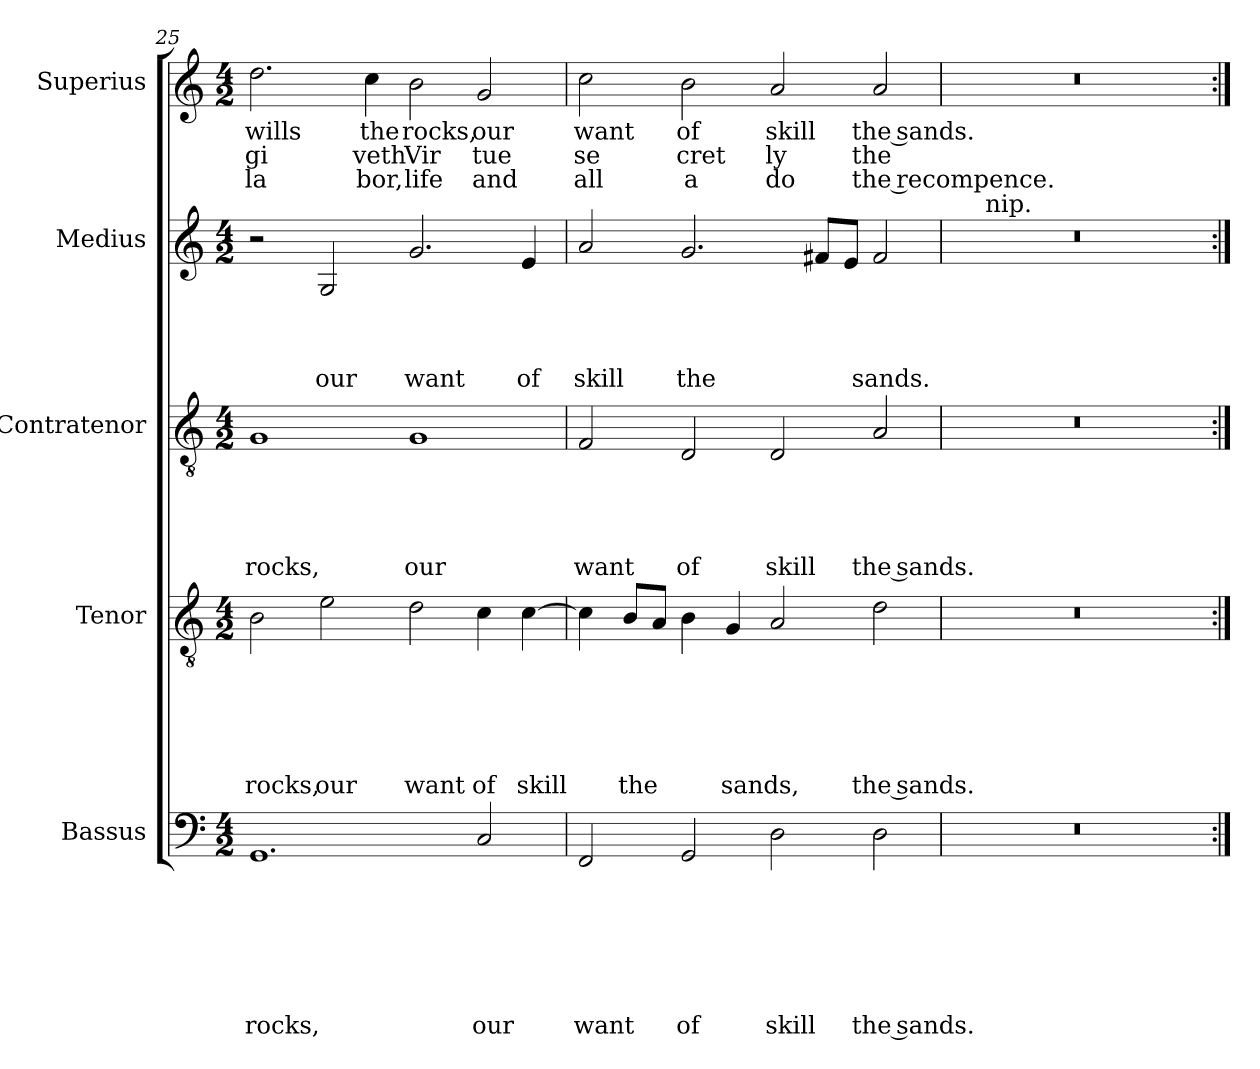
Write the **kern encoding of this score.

**kern	**text	**text	**text	**text	**text	**text	**text	**kern	**text	**text	**text	**text	**text	**text	**kern	**text	**text	**text	**text	**text	**kern	**text	**text	**text	**text	**kern	**text	**text	**text
*part5	*part5	*part5	*part5	*part5	*part5	*part5	*part5	*part4	*part4	*part4	*part4	*part4	*part4	*part4	*part3	*part3	*part3	*part3	*part3	*part3	*part2	*part2	*part2	*part2	*part2	*part1	*part1	*part1	*part1
*staff5	*staff5	*staff5	*staff5	*staff5	*staff5	*staff5	*staff5	*staff4	*staff4	*staff4	*staff4	*staff4	*staff4	*staff4	*staff3	*staff3	*staff3	*staff3	*staff3	*staff3	*staff2	*staff2	*staff2	*staff2	*staff2	*staff1	*staff1	*staff1	*staff1
*I"Bassus	*	*	*	*	*	*	*	*I"Tenor	*	*	*	*	*	*	*I"Contratenor	*	*	*	*	*	*I"Medius	*	*	*	*	*I"Superius	*	*	*
*clefF4	*	*	*	*	*	*	*	*clefGv2	*	*	*	*	*	*	*clefGv2	*	*	*	*	*	*clefG2	*	*	*	*	*clefG2	*	*	*
*k[]	*	*	*	*	*	*	*	*k[]	*	*	*	*	*	*	*k[]	*	*	*	*	*	*k[]	*	*	*	*	*k[]	*	*	*
*C:	*	*	*	*	*	*	*	*C:	*	*	*	*	*	*	*C:	*	*	*	*	*	*C:	*	*	*	*	*C:	*	*	*
*M4/2	*	*	*	*	*	*	*	*M4/2	*	*	*	*	*	*	*M4/2	*	*	*	*	*	*M4/2	*	*	*	*	*M4/2	*	*	*
=25	=25	=25	=25	=25	=25	=25	=25	=25	=25	=25	=25	=25	=25	=25	=25	=25	=25	=25	=25	=25	=25	=25	=25	=25	=25	=25	=25	=25	=25
!	!	!	!	!	!	!	!LO:LY:b	!	!	!	!	!	!	!LO:LY:b	!	!	!	!	!	!LO:LY:b	!	!	!	!	!	!	!LO:LY:b	!LO:LY:b	!LO:LY:b
1.GG	.	.	.	.	.	.	rocks,	2B\	.	.	.	.	.	rocks,	1G	.	.	.	.	rocks,	2r	.	.	.	.	2.dd\	wills	gi	la
!	!	!	!	!	!	!	!	!	!	!	!	!	!	!LO:LY:b	!	!	!	!	!	!	!	!	!	!	!LO:LY:b	!	!	!	!
.	.	.	.	.	.	.	.	2e\	.	.	.	.	.	our	.	.	.	.	.	.	2G/	.	.	.	our	.	.	.	.
!	!	!	!	!	!	!	!	!	!	!	!	!	!	!	!	!	!	!	!	!	!	!	!	!	!	!	!LO:LY:b	!LO:LY:b	!LO:LY:b
.	.	.	.	.	.	.	.	.	.	.	.	.	.	.	.	.	.	.	.	.	.	.	.	.	.	4cc\	the	veth	bor,
!	!	!	!	!	!	!	!	!	!	!	!	!	!	!LO:LY:b	!	!	!	!	!	!LO:LY:b	!	!	!	!	!LO:LY:b	!	!LO:LY:b	!LO:LY:b	!LO:LY:b
.	.	.	.	.	.	.	.	2d\	.	.	.	.	.	want	1G	.	.	.	.	our	2.g/	.	.	.	want	2b\	rocks,	Vir	life
!	!	!	!	!	!	!	!LO:LY:b	!	!	!	!	!	!	!LO:LY:b	!	!	!	!	!	!	!	!	!	!	!	!	!LO:LY:b	!LO:LY:b	!LO:LY:b
2C/	.	.	.	.	.	.	our	4c\	.	.	.	.	.	of	.	.	.	.	.	.	.	.	.	.	.	2g/	our	tue	and
!	!	!	!	!	!	!	!	!	!	!	!	!	!	!LO:LY:b	!	!	!	!	!	!	!	!	!	!	!LO:LY:b	!	!	!	!
.	.	.	.	.	.	.	.	[>4c\	.	.	.	.	.	skill	.	.	.	.	.	.	4e/	.	.	.	of	.	.	.	.
=26	=26	=26	=26	=26	=26	=26	=26	=26	=26	=26	=26	=26	=26	=26	=26	=26	=26	=26	=26	=26	=26	=26	=26	=26	=26	=26	=26	=26	=26
!	!	!	!	!	!	!	!LO:LY:b	!	!	!	!	!	!	!	!	!	!	!	!	!LO:LY:b	!	!	!	!	!LO:LY:b	!	!LO:LY:b	!LO:LY:b	!LO:LY:b
2FF/	.	.	.	.	.	.	want	4c\]	.	.	.	.	.	.	2F/	.	.	.	.	want	2a/	.	.	.	skill	2cc\	want	se	all
!	!	!	!	!	!	!	!	!	!	!	!	!	!	!LO:LY:b	!	!	!	!	!	!	!	!	!	!	!	!	!	!	!
.	.	.	.	.	.	.	.	8B/L	.	.	.	.	.	the	.	.	.	.	.	.	.	.	.	.	.	.	.	.	.
.	.	.	.	.	.	.	.	8A/J	.	.	.	.	.	.	.	.	.	.	.	.	.	.	.	.	.	.	.	.	.
!	!	!	!	!	!	!	!LO:LY:b	!	!	!	!	!	!	!	!	!	!	!	!	!LO:LY:b	!	!	!	!	!LO:LY:b	!	!LO:LY:b	!LO:LY:b	!LO:LY:b
2GG/	.	.	.	.	.	.	of	4B\	.	.	.	.	.	.	2D/	.	.	.	.	of	2.g/	.	.	.	the	2b\	of	cret	a
!	!	!	!	!	!	!	!	!	!	!	!	!	!	!LO:LY:b	!	!	!	!	!	!	!	!	!	!	!	!	!	!	!
.	.	.	.	.	.	.	.	4G/	.	.	.	.	.	sands,	.	.	.	.	.	.	.	.	.	.	.	.	.	.	.
!	!	!	!	!	!	!	!LO:LY:b	!	!	!	!	!	!	!	!	!	!	!	!	!LO:LY:b	!	!	!	!	!	!	!LO:LY:b	!LO:LY:b	!LO:LY:b
2D\	.	.	.	.	.	.	skill	2A/	.	.	.	.	.	.	2D/	.	.	.	.	skill	.	.	.	.	.	2a/	skill	ly	do
.	.	.	.	.	.	.	.	.	.	.	.	.	.	.	.	.	.	.	.	.	8f#X/L	.	.	.	.	.	.	.	.
.	.	.	.	.	.	.	.	.	.	.	.	.	.	.	.	.	.	.	.	.	8e/J	.	.	.	.	.	.	.	.
!	!	!	!	!	!	!	!LO:LY:b	!	!	!	!	!	!	!LO:LY:b	!	!	!	!	!	!LO:LY:b	!	!	!	!	!LO:LY:b	!	!LO:LY:b	!LO:LY:b	!LO:LY:b
2D\	.	.	.	.	.	.	the sands.	2d\	.	.	.	.	.	the sands.	2A/	.	.	.	.	the sands.	2f#/	.	.	.	sands.	2a/	the sands.	the	the recompence.
=27	=27	=27	=27	=27	=27	=27	=27	=27	=27	=27	=27	=27	=27	=27	=27	=27	=27	=27	=27	=27	=27	=27	=27	=27	=27	=27	=27	=27	=27
*	*	*	*	*	*	*	*	*	*	*	*	*	*	*	*	*	*	*	*	*	*^	*	*	*	*	*	*	*	*
0r	.	.	.	.	.	.	.	0r	.	.	.	.	.	.	0r	.	.	.	.	.	0r	8.ryy	.	.	.	.	0r	.	.	.
!	!	!	!	!	!	!	!	!	!	!	!	!	!	!	!	!	!	!	!	!	!	!LO:TX:a:t=nip.	!	!	!	!	!	!	!	!
.	.	.	.	.	.	.	.	.	.	.	.	.	.	.	.	.	.	.	.	.	.	1ryy	.	.	.	.	.	.	.	.
.	.	.	.	.	.	.	.	.	.	.	.	.	.	.	.	.	.	.	.	.	.	2ryy	.	.	.	.	.	.	.	.
.	.	.	.	.	.	.	.	.	.	.	.	.	.	.	.	.	.	.	.	.	.	4ryy	.	.	.	.	.	.	.	.
.	.	.	.	.	.	.	.	.	.	.	.	.	.	.	.	.	.	.	.	.	.	16ryy	.	.	.	.	.	.	.	.
*	*	*	*	*	*	*	*	*	*	*	*	*	*	*	*	*	*	*	*	*	*v	*v	*	*	*	*	*	*	*	*
=:|!	=:|!	=:|!	=:|!	=:|!	=:|!	=:|!	=:|!	=:|!	=:|!	=:|!	=:|!	=:|!	=:|!	=:|!	=:|!	=:|!	=:|!	=:|!	=:|!	=:|!	=:|!	=:|!	=:|!	=:|!	=:|!	=:|!	=:|!	=:|!	=:|!
*-	*-	*-	*-	*-	*-	*-	*-	*-	*-	*-	*-	*-	*-	*-	*-	*-	*-	*-	*-	*-	*-	*-	*-	*-	*-	*-	*-	*-	*-
